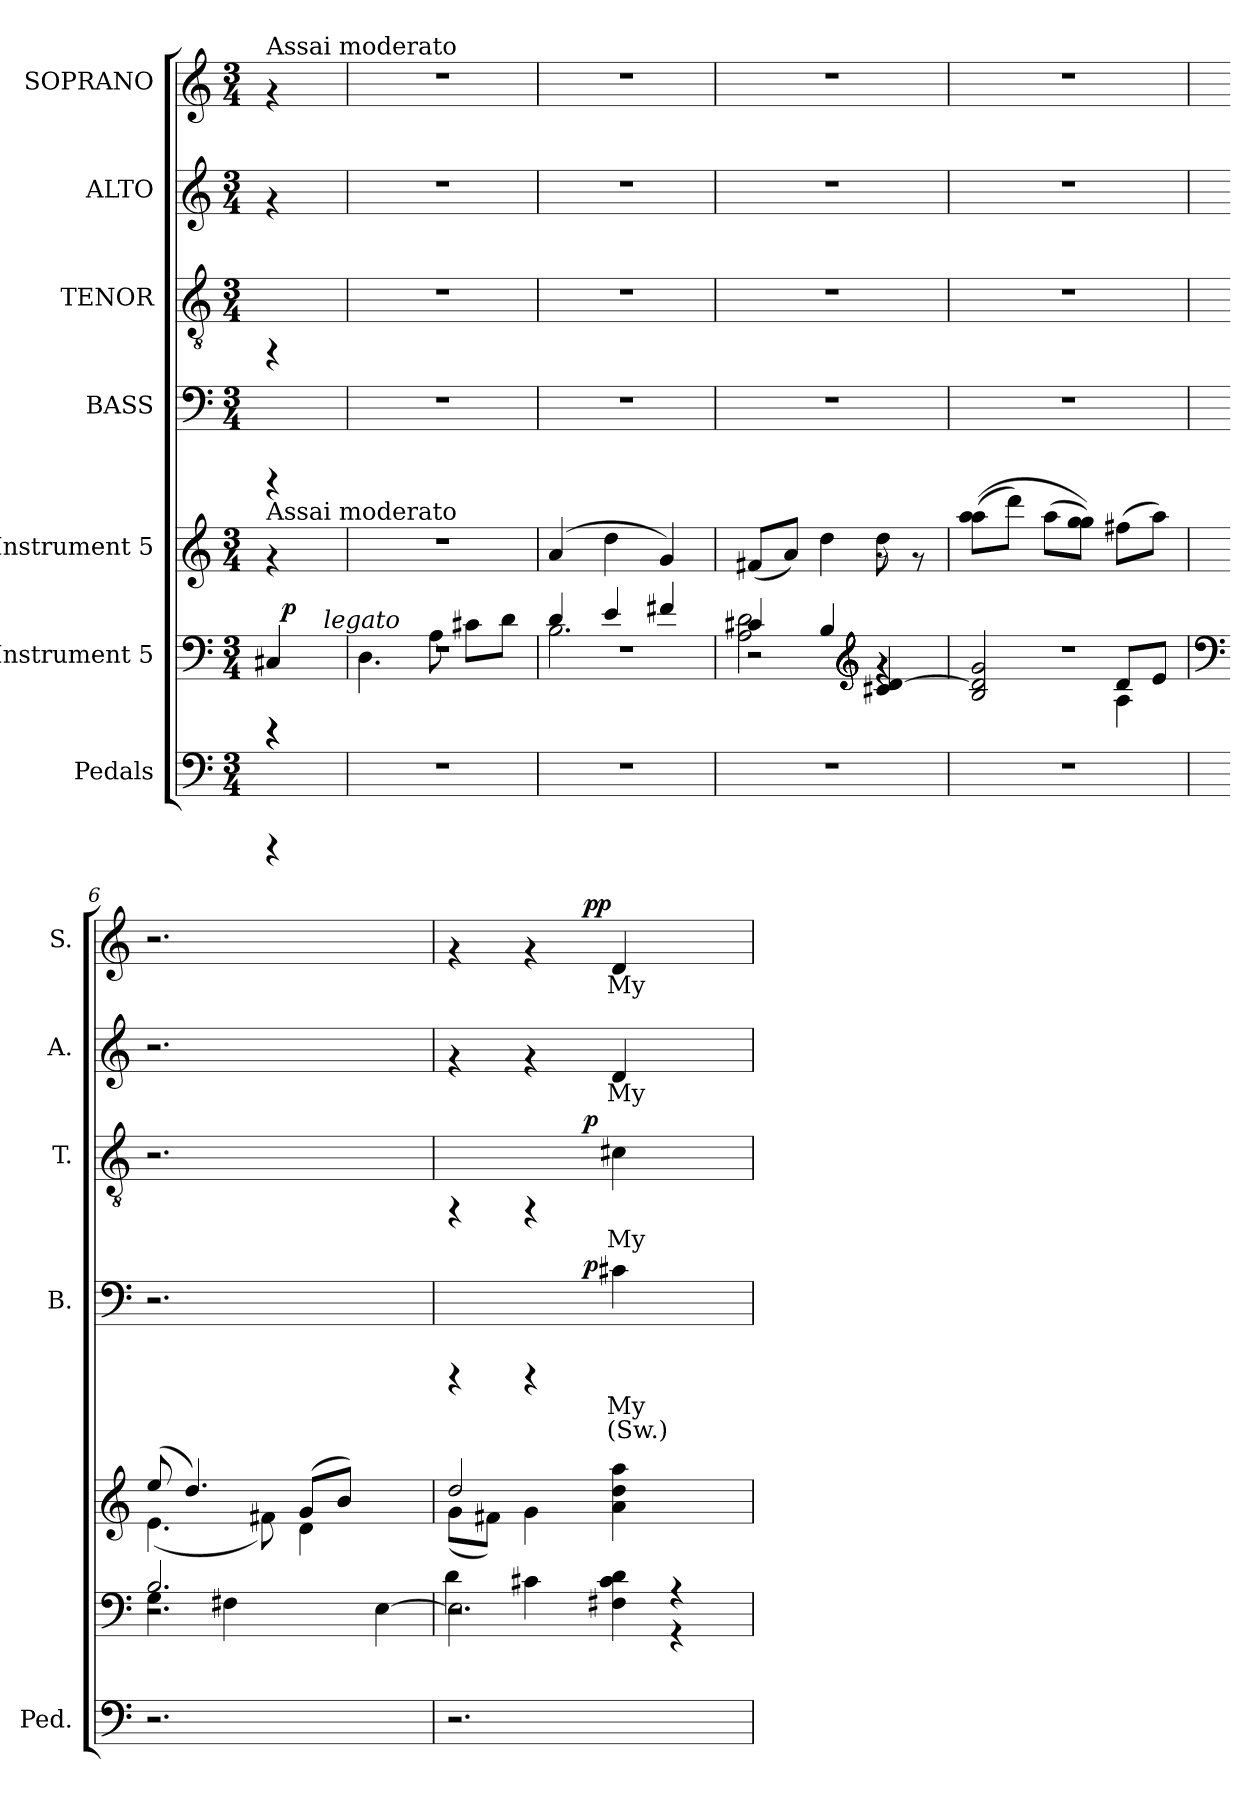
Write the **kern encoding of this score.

**kern	**kern	**dynam	**kern	**kern	**text	**text	**dynam	**kern	**text	**dynam	**kern	**text	**kern	**text	**dynam
*part7	*part6	*part6	*part5	*part4	*part4	*part4	*part4	*part3	*part3	*part3	*part2	*part2	*part1	*part1	*part1
*staff7	*staff6	*staff6	*staff5	*staff4	*staff4	*staff4	*staff4	*staff3	*staff3	*staff3	*staff2	*staff2	*staff1	*staff1	*staff1
*I"Pedals	*I"Instrument 5	*	*I"Instrument 5	*I"BASS	*	*	*	*I"TENOR	*	*	*I"ALTO	*	*I"SOPRANO	*	*
*I'Ped.	*	*	*	*I'B.	*	*	*	*I'T.	*	*	*I'A.	*	*I'S.	*	*
!!LO:PB:g=z
*stria5	*stria5	*	*stria5	*stria5	*	*	*	*stria5	*	*	*stria5	*	*stria5	*	*
*clefF4	*clefF4	*	*clefG2	*clefF4	*	*	*	*clefGv2	*	*	*clefG2	*	*clefG2	*	*
*k[]	*k[]	*	*k[]	*k[]	*	*	*	*k[]	*	*	*k[]	*	*k[]	*	*
*C:	*C:	*	*C:	*C:	*	*	*	*C:	*	*	*C:	*	*C:	*	*
*M3/4	*M3/4	*	*M3/4	*M3/4	*	*	*	*M3/4	*	*	*M3/4	*	*M3/4	*	*
*MM88	*MM88	*	*MM88	*MM88	*	*	*	*MM88	*	*	*MM88	*	*MM88	*	*
=1	=1	=1	=1	=1	=1	=1	=1	=1	=1	=1	=1	=1	=1	=1	=1
*	*^	*	*	*	*	*	*	*	*	*	*	*	*	*	*
*	*	*^	*	*	*	*	*	*	*	*	*	*	*	*	*	*
*	*	*	*^	*	*	*	*	*	*	*	*	*	*	*	*	*	*
!	!	!	!	!	!	!	!	!	!	!	!	!	!	!	!	!LO:TX:a:t=Assai moderato	!	!
!	!	!	!	!	!	!LO:TX:a:t=Assai moderato	!	!	!	!	!	!	!	!	!	!	!	!
*	*	*	*	*^	*	*	*	*	*	*	*	*	*	*	*	*	*	*
4rCCC	4rCCC	4rCCC	4C#X/	32ryy	8.ryy	.	4rf	4rCCC	.	.	.	4rFF	.	.	4rf	.	4rf	.	.
!	!	!	!	!	!	!LO:DY:a	!	!	!	!	!	!	!	!	!	!	!	!	!
.	.	.	.	8..ryy	.	p	.	.	.	.	.	.	.	.	.	.	.	.	.
!	!	!	!	!	!LO:TX:a:i:t=legato	!	!	!	!	!	!	!	!	!	!	!	!	!	!
.	.	.	.	.	16ryy	.	.	.	.	.	.	.	.	.	.	.	.	.	.
*	*	*	*v	*v	*v	*	*	*	*	*	*	*	*	*	*	*	*	*	*
=2	=2	=2	=2	=2	=2	=2	=2	=2	=2	=2	=2	=2	=2	=2	=2	=2	=2
2.r	2.r	2.r	4.D\	.	2.r	2.r	.	.	.	2.r	.	.	2.r	.	2.r	.	.
.	.	.	8A\	.	.	.	.	.	.	.	.	.	.	.	.	.	.
.	.	.	8c#X\L	.	.	.	.	.	.	.	.	.	.	.	.	.	.
.	.	.	8d\J	.	.	.	.	.	.	.	.	.	.	.	.	.	.
=3	=3	=3	=3	=3	=3	=3	=3	=3	=3	=3	=3	=3	=3	=3	=3	=3	=3
*	*	*	*^	*	*	*	*	*	*	*	*	*	*	*	*	*	*
2.r	2.r	2.r	4d/	2.B\	.	(>4a/	2.r	.	.	.	2.r	.	.	2.r	.	2.r	.	.
.	.	.	4e/	.	.	4dd\	.	.	.	.	.	.	.	.	.	.	.	.
.	.	.	4f#X/	.	.	4g/)	.	.	.	.	.	.	.	.	.	.	.	.
=4	=4	=4	=4	=4	=4	=4	=4	=4	=4	=4	=4	=4	=4	=4	=4	=4	=4	=4
!LO:N:vis=2	!	!	!	!	!	!	!LO:N:vis=2	!	!	!	!LO:N:vis=2	!	!	!LO:N:vis=2	!	!LO:N:vis=2	!	!
*	*	*	*	*	*	*^	*	*	*	*	*	*	*	*	*	*	*	*
2.r	2r	2r	4c#X/	2d\ 2A\	.	(<8f#X/L	2ryy	2.r	.	.	.	2.r	.	.	2.r	.	2.r	.	.
.	.	.	.	.	.	8a/J)	.	.	.	.	.	.	.	.	.	.	.	.	.
.	.	.	4B/	.	.	4dd\	.	.	.	.	.	.	.	.	.	.	.	.	.
*	*clefG2	*	*	*	*	*	*	*	*	*	*	*	*	*	*	*	*	*	*
.	4rf	4rf	4c#X/ [>4d/	4ryy	.	8rf	8dd\	.	.	.	.	.	.	.	.	.	.	.	.
.	.	.	.	.	.	8rf	8ryy	.	.	.	.	.	.	.	.	.	.	.	.
*	*	*	*	*	*	*v	*v	*	*	*	*	*	*	*	*	*	*	*	*
=5	=5	=5	=5	=5	=5	=5	=5	=5	=5	=5	=5	=5	=5	=5	=5	=5	=5	=5
2.r	2.r	2.r	2d/] 2B/ 2g/	2ryy	.	(<(>8aa\ 8aa\L	2.r	.	.	.	2.r	.	.	2.r	.	2.r	.	.
.	.	.	.	.	.	8ddd\J)	.	.	.	.	.	.	.	.	.	.	.	.
.	.	.	.	.	.	(>8aa\L	.	.	.	.	.	.	.	.	.	.	.	.
.	.	.	.	.	.	8gg\ 8gg\J))	.	.	.	.	.	.	.	.	.	.	.	.
.	.	.	8d/L	4A\	.	(>8ff#X\L	.	.	.	.	.	.	.	.	.	.	.	.
.	.	.	8e/J	.	.	8aa\J)	.	.	.	.	.	.	.	.	.	.	.	.
=6	=6	=6	=6	=6	=6	=6	=6	=6	=6	=6	=6	=6	=6	=6	=6	=6	=6	=6
*	*clefF4	*	*	*	*	*	*	*	*	*	*	*	*	*	*	*	*	*
*	*	*	*	*	*	*^	*	*	*	*	*	*	*	*	*	*	*	*
2.r	2.r	2.r	2.B/	4G\	.	(>8ee/	(<4.e\	2.r	.	.	.	2.r	.	.	2.r	.	2.r	.	.
.	.	.	.	.	.	4.dd/)	.	.	.	.	.	.	.	.	.	.	.	.	.
.	.	.	.	4F#X\	.	.	.	.	.	.	.	.	.	.	.	.	.	.	.
.	.	.	.	.	.	.	8f#X\)	.	.	.	.	.	.	.	.	.	.	.	.
.	.	.	.	2ryy	.	(>8g/L	4d\	.	.	.	.	.	.	.	.	.	.	.	.
.	.	.	.	.	.	8b/J)	.	.	.	.	.	.	.	.	.	.	.	.	.
4ryy	4ryy	4ryy	[<4E\	.	.	4ryy	4ryy	4ryy	.	.	.	4ryy	.	.	4ryy	.	4ryy	.	.
=7	=7	=7	=7	=7	=7	=7	=7	=7	=7	=7	=7	=7	=7	=7	=7	=7	=7	=7	=7
*	*	*	*	*	*	*	*	*^	*	*	*	*^	*	*	*	*	*^	*	*
2.r	2.r	2.r	2E\]	4d\	.	2dd/	(<8g\L	4rCCC	4ryy	.	.	.	4rFF	4ryy	.	.	4rf	.	4rf	4ryy	.	.
.	.	.	.	.	.	.	8f#X\J)	.	.	.	.	.	.	.	.	.	.	.	.	.	.	.
.	.	.	.	4c#X\	.	.	4g\	4rCCC	8ryy	.	.	.	4rFF	8ryy	.	.	4rf	.	4rf	8ryy	.	.
.	.	.	.	.	.	.	.	.	32.ryy	.	.	.	.	32.ryy	.	.	.	.	.	32.ryy	.	.
!	!	!	!	!	!	!	!	!	!	!	!	!LO:DY:a	!	!	!	!LO:DY:a	!	!	!	!	!	!LO:DY:a
!	!	!	!	!	!	!	!	!	!	!	!	!	!	!	!	!	!	!	!	!	!	!LO:DY:n=1:b
.	.	.	.	.	.	.	.	.	2ryy	.	.	p	.	2ryy	.	p	.	.	.	2ryy	.	p p
!	!	!	!	!	!	!	!	!	!	!LO:LY:b:cj	!LO:LY:b:cj	!	!	!	!LO:LY:b:cj	!	!	!LO:LY:b:cj	!	!	!LO:LY:b:cj	!
.	.	.	4d\ 4c#\ 4F#X\	2ryy	.	4ryy	4aa\ 4dd\ 4a\	4c#X\	.	My	(Sw.)	.	4c#X\	.	My	.	4d/	My	4d/	.	My	.
4ryy	4r	4r	4ryy	.	.	4ryy	4ryy	4ryy	.	.	.	.	4ryy	.	.	.	4ryy	.	4ryy	.	.	.
.	.	.	.	.	.	.	.	.	16ryy	.	.	.	.	16ryy	.	.	.	.	.	16ryy	.	.
.	.	.	.	.	.	.	.	.	64ryy	.	.	.	.	64ryy	.	.	.	.	.	64ryy	.	.
*	*v	*v	*v	*v	*	*	*	*v	*v	*	*	*	*v	*v	*	*	*	*	*v	*v	*	*
*	*	*	*v	*v	*	*	*	*	*	*	*	*	*	*	*	*
=	=	=	=	=	=	=	=	=	=	=	=	=	=	=	=
*-	*-	*-	*-	*-	*-	*-	*-	*-	*-	*-	*-	*-	*-	*-	*-
